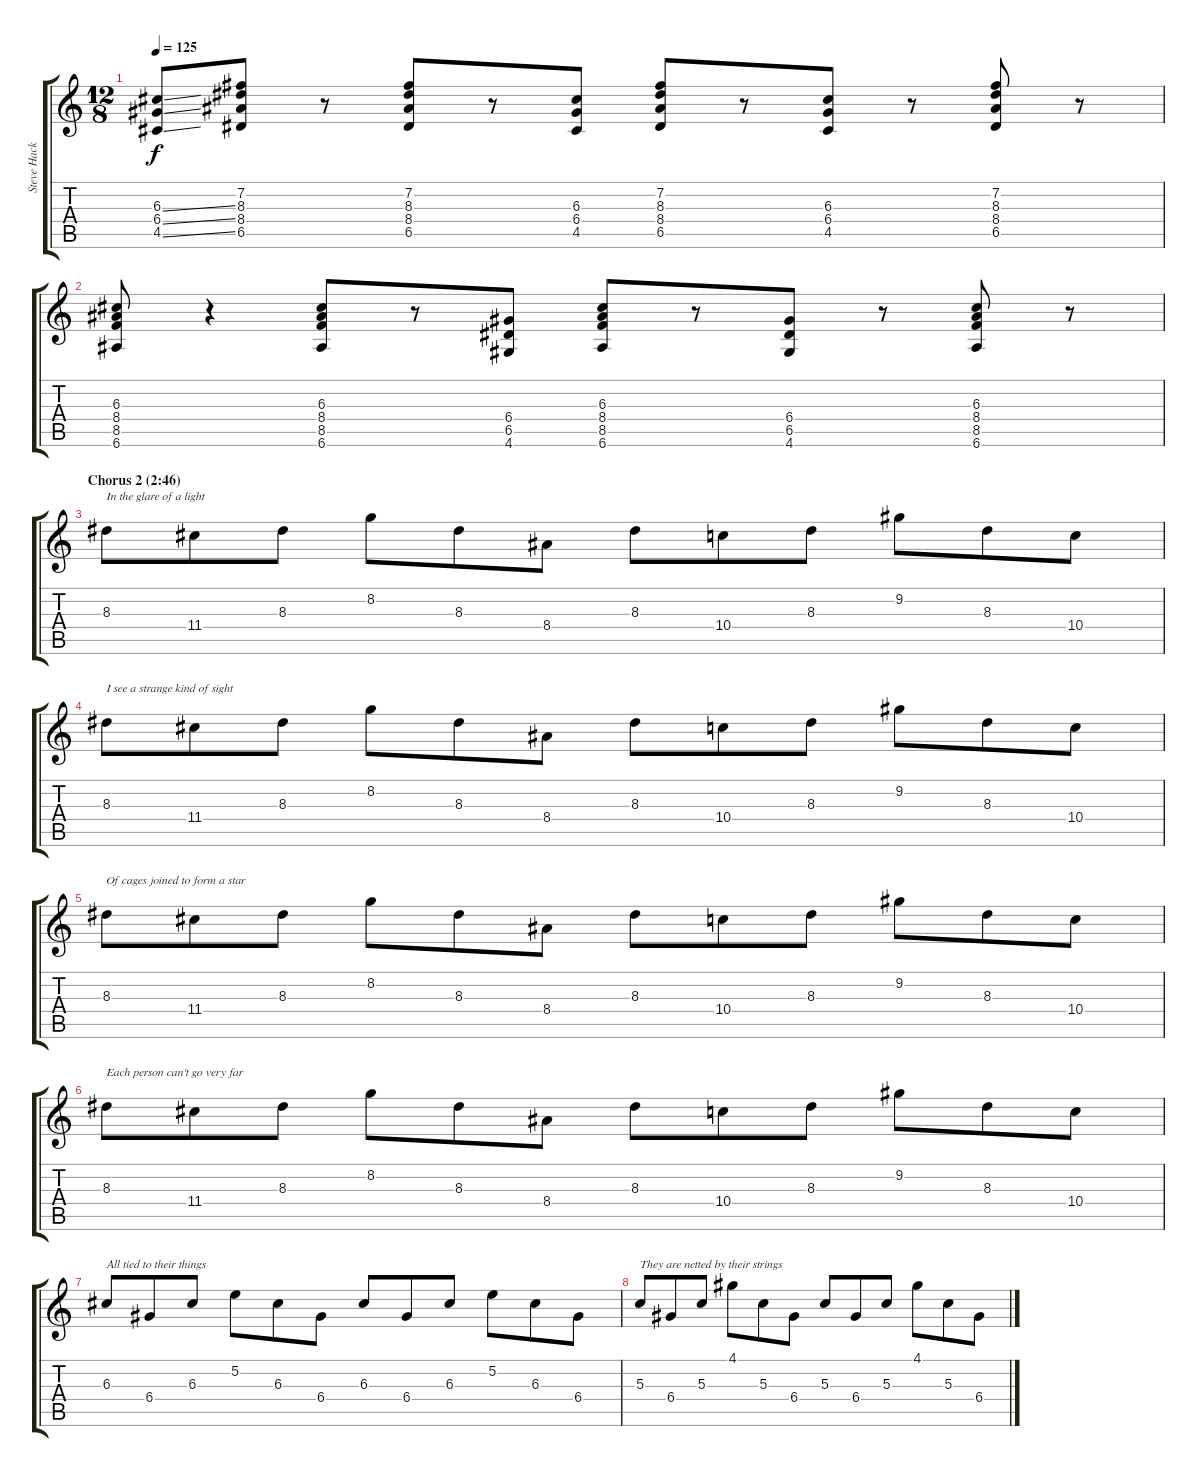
\track ("Steve Hackett (guitar)" "Steve Hack") {instrument overdrivenguitar}
\staff {score tabs}
\tuning (E4 B3 G3 D3 A2 E2) {hide}
\ts (12 8)
\tempo 125
\clef g2
\ks c
(6.3{ss} 6.4{ss} 4.5{ss}).8{dy f} (7.2 8.3 8.4 6.5).8 r.8 (7.2 8.3 8.4 6.5).8 r.8 (6.3 6.4 4.5).8 (7.2 8.3 8.4 6.5).8 r.8 (6.3 6.4 4.5).8 r.8 (7.2 8.3 8.4 6.5).8 r.8 |
(6.3 8.4 8.5 6.6).8 r.4 (6.3 8.4 8.5 6.6).8 r.8 (6.4 6.5 4.6).8 (6.3 8.4 8.5 6.6).8 r.8 (6.4 6.5 4.6).8 r.8 (6.3 8.4 8.5 6.6).8 r.8 |
\section ("" "Chorus 2 (2:46)")
8.3.8{txt "In the glare of a light"} 11.4.8 8.3.8 8.2.8 8.3.8 8.4.8 8.3.8 10.4.8 8.3.8 9.2.8 8.3.8 10.4.8 |
8.3.8{txt "I see a strange kind of sight"} 11.4.8 8.3.8 8.2.8 8.3.8 8.4.8 8.3.8 10.4.8 8.3.8 9.2.8 8.3.8 10.4.8 |
8.3.8{txt "Of cages joined to form a star"} 11.4.8 8.3.8 8.2.8 8.3.8 8.4.8 8.3.8 10.4.8 8.3.8 9.2.8 8.3.8 10.4.8 |
8.3.8{txt "Each person can't go very far"} 11.4.8 8.3.8 8.2.8 8.3.8 8.4.8 8.3.8 10.4.8 8.3.8 9.2.8 8.3.8 10.4.8 |
6.3.8{txt "All tied to their things"} 6.4.8 6.3.8 5.2.8 6.3.8 6.4.8 6.3.8 6.4.8 6.3.8 5.2.8 6.3.8 6.4.8 |
5.3.8{txt "They are netted by their strings"} 6.4.8 5.3.8 4.1.8 5.3.8 6.4.8 5.3.8 6.4.8 5.3.8 4.1.8 5.3.8 6.4.8
